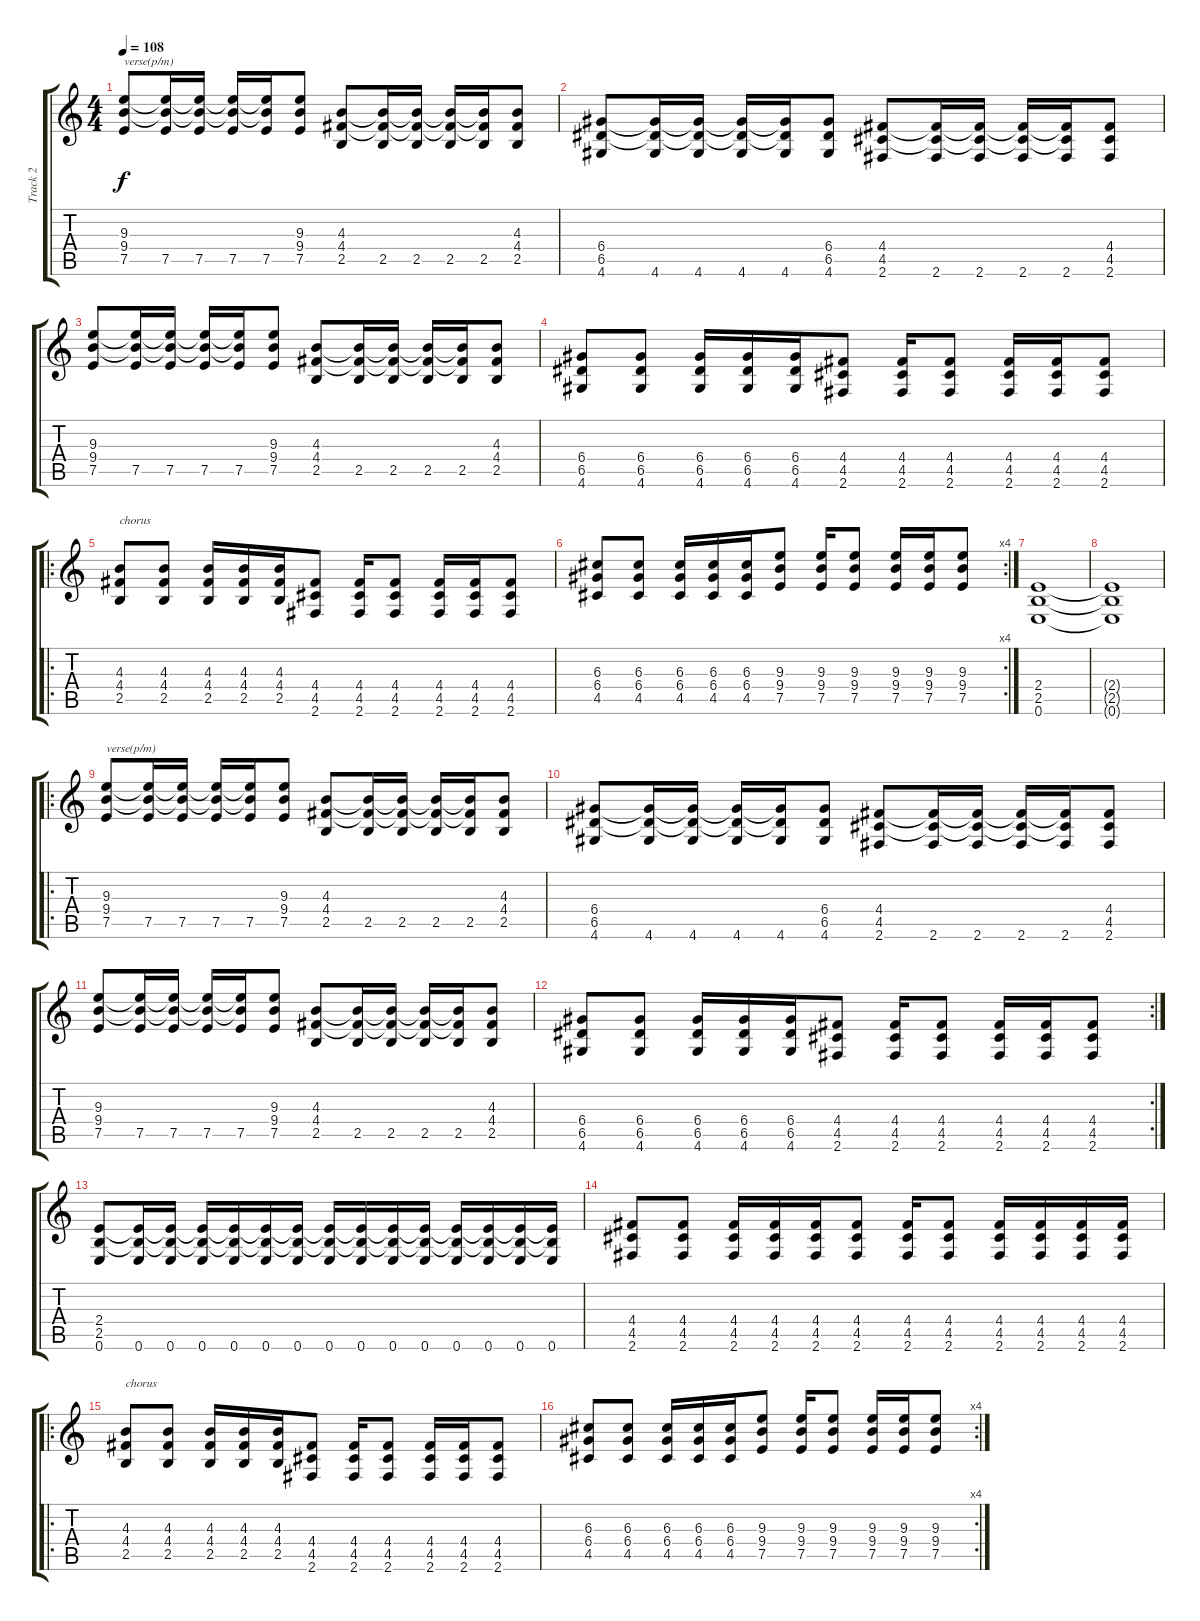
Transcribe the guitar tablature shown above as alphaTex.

\track ("Track 2" "Track 2") {instrument distortionguitar}
\staff {score tabs}
\tuning (E4 B3 G3 D3 A2 E2) {hide}
\ts (4 4)
\tempo 108
\clef g2
\ks c
(9.3 9.4 7.5).8{txt "verse(p/m)" dy f} (9.3{t} 9.4{t} 7.5).16 (9.3{t} 9.4{t} 7.5).16 (9.3{t} 9.4{t} 7.5).16 (9.3{t} 9.4{t} 7.5).16 (9.3 9.4 7.5).8 (4.3 4.4 2.5).8 (4.3{t} 4.4{t} 2.5).16 (4.3{t} 4.4{t} 2.5).16 (4.3{t} 4.4{t} 2.5).16 (4.3{t} 4.4{t} 2.5).16 (4.3 4.4 2.5).8 |
(6.4 6.5 4.6).8 (6.4{t} 6.5{t} 4.6).16 (6.4{t} 6.5{t} 4.6).16 (6.4{t} 6.5{t} 4.6).16 (6.4{t} 6.5{t} 4.6).16 (6.4 6.5 4.6).8 (4.4 4.5 2.6).8 (4.4{t} 4.5{t} 2.6).16 (4.4{t} 4.5{t} 2.6).16 (4.4{t} 4.5{t} 2.6).16 (4.4{t} 4.5{t} 2.6).16 (4.4 4.5 2.6).8 |
(9.3 9.4 7.5).8 (9.3{t} 9.4{t} 7.5).16 (9.3{t} 9.4{t} 7.5).16 (9.3{t} 9.4{t} 7.5).16 (9.3{t} 9.4{t} 7.5).16 (9.3 9.4 7.5).8 (4.3 4.4 2.5).8 (4.3{t} 4.4{t} 2.5).16 (4.3{t} 4.4{t} 2.5).16 (4.3{t} 4.4{t} 2.5).16 (4.3{t} 4.4{t} 2.5).16 (4.3 4.4 2.5).8 |
(6.4 6.5 4.6).8 (6.4 6.5 4.6).8 (6.4 6.5 4.6).16 (6.4 6.5 4.6).16 (6.4 6.5 4.6).16 (4.4 4.5 2.6).8 (4.4 4.5 2.6).16 (4.4 4.5 2.6).8 (4.4 4.5 2.6).16 (4.4 4.5 2.6).16 (4.4 4.5 2.6).8 |
\ro
(4.3 4.4 2.5).8{txt "chorus"} (4.3 4.4 2.5).8 (4.3 4.4 2.5).16 (4.3 4.4 2.5).16 (4.3 4.4 2.5).16 (4.4 4.5 2.6).8 (4.4 4.5 2.6).16 (4.4 4.5 2.6).8 (4.4 4.5 2.6).16 (4.4 4.5 2.6).16 (4.4 4.5 2.6).8 |
\rc 4
(6.3 6.4 4.5).8 (6.3 6.4 4.5).8 (6.3 6.4 4.5).16 (6.3 6.4 4.5).16 (6.3 6.4 4.5).16 (9.3 9.4 7.5).8 (9.3 9.4 7.5).16 (9.3 9.4 7.5).8 (9.3 9.4 7.5).16 (9.3 9.4 7.5).16 (9.3 9.4 7.5).8 |
(2.4 2.5 0.6).1 |
(2.4{t} 2.5{t} 0.6{t}).1 |
\ro
(9.3 9.4 7.5).8{txt "verse(p/m)"} (9.3{t} 9.4{t} 7.5).16 (9.3{t} 9.4{t} 7.5).16 (9.3{t} 9.4{t} 7.5).16 (9.3{t} 9.4{t} 7.5).16 (9.3 9.4 7.5).8 (4.3 4.4 2.5).8 (4.3{t} 4.4{t} 2.5).16 (4.3{t} 4.4{t} 2.5).16 (4.3{t} 4.4{t} 2.5).16 (4.3{t} 4.4{t} 2.5).16 (4.3 4.4 2.5).8 |
(6.4 6.5 4.6).8 (6.4{t} 6.5{t} 4.6).16 (6.4{t} 6.5{t} 4.6).16 (6.4{t} 6.5{t} 4.6).16 (6.4{t} 6.5{t} 4.6).16 (6.4 6.5 4.6).8 (4.4 4.5 2.6).8 (4.4{t} 4.5{t} 2.6).16 (4.4{t} 4.5{t} 2.6).16 (4.4{t} 4.5{t} 2.6).16 (4.4{t} 4.5{t} 2.6).16 (4.4 4.5 2.6).8 |
(9.3 9.4 7.5).8 (9.3{t} 9.4{t} 7.5).16 (9.3{t} 9.4{t} 7.5).16 (9.3{t} 9.4{t} 7.5).16 (9.3{t} 9.4{t} 7.5).16 (9.3 9.4 7.5).8 (4.3 4.4 2.5).8 (4.3{t} 4.4{t} 2.5).16 (4.3{t} 4.4{t} 2.5).16 (4.3{t} 4.4{t} 2.5).16 (4.3{t} 4.4{t} 2.5).16 (4.3 4.4 2.5).8 |
\rc 2
(6.4 6.5 4.6).8 (6.4 6.5 4.6).8 (6.4 6.5 4.6).16 (6.4 6.5 4.6).16 (6.4 6.5 4.6).16 (4.4 4.5 2.6).8 (4.4 4.5 2.6).16 (4.4 4.5 2.6).8 (4.4 4.5 2.6).16 (4.4 4.5 2.6).16 (4.4 4.5 2.6).8 |
(2.4 2.5 0.6).8 (2.4{t} 2.5{t} 0.6).16 (2.4{t} 2.5{t} 0.6).16 (2.4{t} 2.5{t} 0.6).16 (2.4{t} 2.5{t} 0.6).16 (2.4{t} 2.5{t} 0.6).16 (2.4{t} 2.5{t} 0.6).16 (2.4{t} 2.5{t} 0.6).16 (2.4{t} 2.5{t} 0.6).16 (2.4{t} 2.5{t} 0.6).16 (2.4{t} 2.5{t} 0.6).16 (2.4{t} 2.5{t} 0.6).16 (2.4{t} 2.5{t} 0.6).16 (2.4{t} 2.5{t} 0.6).16 (2.4{t} 2.5{t} 0.6).16 |
(4.4 4.5 2.6).8 (4.4 4.5 2.6).8 (4.4 4.5 2.6).16 (4.4 4.5 2.6).16 (4.4 4.5 2.6).16 (4.4 4.5 2.6).8 (4.4 4.5 2.6).16 (4.4 4.5 2.6).8 (4.4 4.5 2.6).16 (4.4 4.5 2.6).16 (4.4 4.5 2.6).16 (4.4 4.5 2.6).16 |
\ro
(4.3 4.4 2.5).8{txt "chorus"} (4.3 4.4 2.5).8 (4.3 4.4 2.5).16 (4.3 4.4 2.5).16 (4.3 4.4 2.5).16 (4.4 4.5 2.6).8 (4.4 4.5 2.6).16 (4.4 4.5 2.6).8 (4.4 4.5 2.6).16 (4.4 4.5 2.6).16 (4.4 4.5 2.6).8 |
\rc 4
(6.3 6.4 4.5).8 (6.3 6.4 4.5).8 (6.3 6.4 4.5).16 (6.3 6.4 4.5).16 (6.3 6.4 4.5).16 (9.3 9.4 7.5).8 (9.3 9.4 7.5).16 (9.3 9.4 7.5).8 (9.3 9.4 7.5).16 (9.3 9.4 7.5).16 (9.3 9.4 7.5).8
